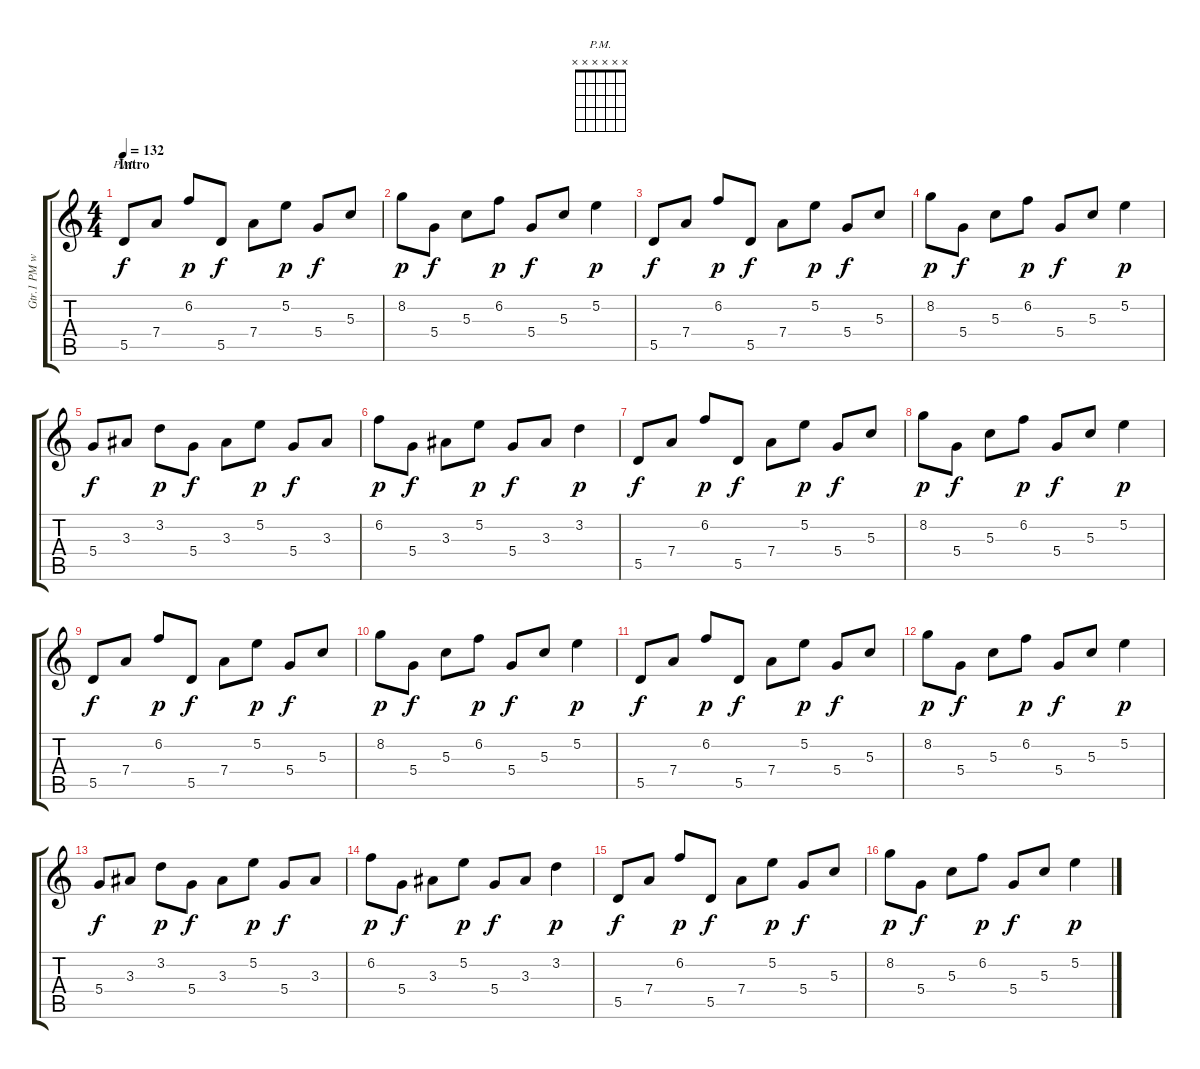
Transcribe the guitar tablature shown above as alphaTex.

\track ("Gtr.1 PM w/Clean tone + delay" "Gtr.1 PM w") {instrument electricguitarmuted}
\staff {score tabs}
\tuning (E4 B3 G3 D3 A2 E2) {hide}
\chord ("P.M." x x x x x x) {firstfret 0}
\ts (4 4)
\section ("" "Intro")
\tempo 132
\clef g2
\ks c
5.5.8{ch "P.M." dy f instrument electricguitarmuted} 7.4.8 6.2.8{dy p} 5.5.8{dy f} 7.4.8 5.2.8{dy p} 5.4.8{dy f} 5.3.8 |
8.2.8{dy p} 5.4.8{dy f} 5.3.8 6.2.8{dy p} 5.4.8{dy f} 5.3.8 5.2.4{dy p} |
5.5.8{dy f} 7.4.8 6.2.8{dy p} 5.5.8{dy f} 7.4.8 5.2.8{dy p} 5.4.8{dy f} 5.3.8 |
8.2.8{dy p} 5.4.8{dy f} 5.3.8 6.2.8{dy p} 5.4.8{dy f} 5.3.8 5.2.4{dy p} |
5.4.8{dy f} 3.3.8 3.2.8{dy p} 5.4.8{dy f} 3.3.8 5.2.8{dy p} 5.4.8{dy f} 3.3.8 |
6.2.8{dy p} 5.4.8{dy f} 3.3.8 5.2.8{dy p} 5.4.8{dy f} 3.3.8 3.2.4{dy p} |
5.5.8{dy f} 7.4.8 6.2.8{dy p} 5.5.8{dy f} 7.4.8 5.2.8{dy p} 5.4.8{dy f} 5.3.8 |
8.2.8{dy p} 5.4.8{dy f} 5.3.8 6.2.8{dy p} 5.4.8{dy f} 5.3.8 5.2.4{dy p} |
5.5.8{dy f} 7.4.8 6.2.8{dy p} 5.5.8{dy f} 7.4.8 5.2.8{dy p} 5.4.8{dy f} 5.3.8 |
8.2.8{dy p} 5.4.8{dy f} 5.3.8 6.2.8{dy p} 5.4.8{dy f} 5.3.8 5.2.4{dy p} |
5.5.8{dy f} 7.4.8 6.2.8{dy p} 5.5.8{dy f} 7.4.8 5.2.8{dy p} 5.4.8{dy f} 5.3.8 |
8.2.8{dy p} 5.4.8{dy f} 5.3.8 6.2.8{dy p} 5.4.8{dy f} 5.3.8 5.2.4{dy p} |
5.4.8{dy f} 3.3.8 3.2.8{dy p} 5.4.8{dy f} 3.3.8 5.2.8{dy p} 5.4.8{dy f} 3.3.8 |
6.2.8{dy p} 5.4.8{dy f} 3.3.8 5.2.8{dy p} 5.4.8{dy f} 3.3.8 3.2.4{dy p} |
5.5.8{dy f} 7.4.8 6.2.8{dy p} 5.5.8{dy f} 7.4.8 5.2.8{dy p} 5.4.8{dy f} 5.3.8 |
8.2.8{dy p} 5.4.8{dy f} 5.3.8 6.2.8{dy p} 5.4.8{dy f} 5.3.8 5.2.4{dy p}
